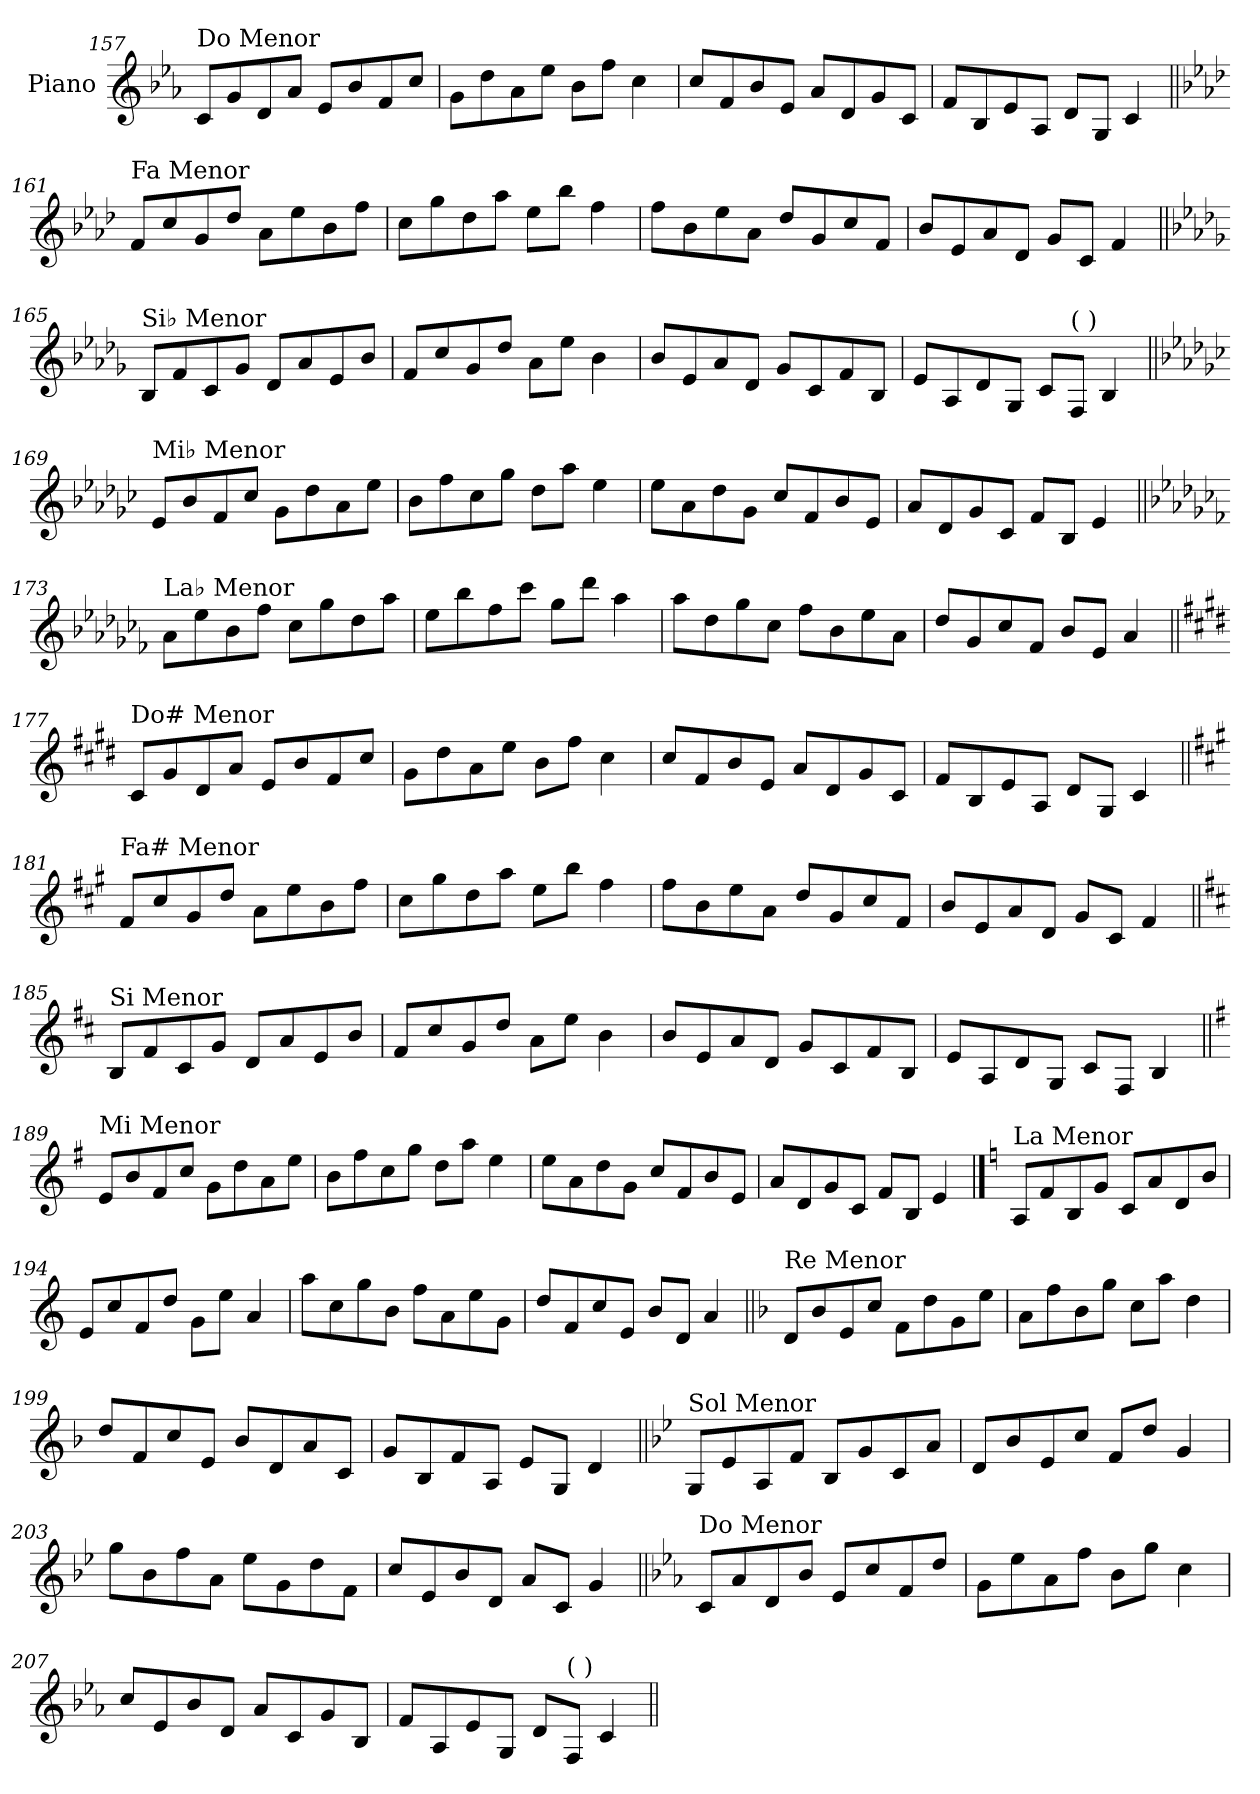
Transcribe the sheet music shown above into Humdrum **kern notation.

**kern
*part1
*staff1
*I"Piano
*I'Pno.
!!LO:LB:g=z
*clefG2
*k[b-e-a-]
=157
!LO:TX:a:t=Do Menor
8c/L
8g/
8d/
8a-/J
8e-/L
8b-/
8f/
8cc/J
=158
8g\L
8dd\
8a-\
8ee-\J
8b-\L
8ff\J
4cc\
=159
8cc/L
8f/
8b-/
8e-/J
8a-/L
8d/
8g/
8c/J
=160
8f/L
8B-/
8e-/
8A-/J
8d/L
8G/J
4c/
!!LO:LB:g=z
=161||
*k[b-e-a-d-]
!LO:TX:a:t=Fa Menor
8f/L
8cc/
8g/
8dd-/J
8a-\L
8ee-\
8b-\
8ff\J
=162
8cc\L
8gg\
8dd-\
8aa-\J
8ee-\L
8bb-\J
4ff\
=163
8ff\L
8b-\
8ee-\
8a-\J
8dd-/L
8g/
8cc/
8f/J
=164
8b-/L
8e-/
8a-/
8d-/J
8g/L
8c/J
4f/
!!LO:LB:g=z
=165||
*k[b-e-a-d-g-]
!LO:TX:a:t=Si♭ Menor
8B-/L
8f/
8c/
8g-/J
8d-/L
8a-/
8e-/
8b-/J
=166
8f/L
8cc/
8g-/
8dd-/J
8a-\L
8ee-\J
4b-\
=167
8b-/L
8e-/
8a-/
8d-/J
8g-/L
8c/
8f/
8B-/J
=168
8e-/L
8A-/
8d-/
8G-/J
8c/L
!LO:TX:a:t=(    )
8F/J
4B-/
!!LO:LB:g=z
=169||
*k[b-e-a-d-g-c-]
!LO:TX:a:t=Mi♭ Menor
8e-/L
8b-/
8f/
8cc-/J
8g-\L
8dd-\
8a-\
8ee-\J
=170
8b-\L
8ff\
8cc-\
8gg-\J
8dd-\L
8aa-\J
4ee-\
=171
8ee-\L
8a-\
8dd-\
8g-\J
8cc-/L
8f/
8b-/
8e-/J
=172
8a-/L
8d-/
8g-/
8c-/J
8f/L
8B-/J
4e-/
!!LO:LB:g=z
=173||
*k[b-e-a-d-g-c-f-]
!LO:TX:a:t=La♭ Menor
8a-\L
8ee-\
8b-\
8ff-\J
8cc-\L
8gg-\
8dd-\
8aa-\J
=174
8ee-\L
8bb-\
8ff-\
8ccc-\J
8gg-\L
8ddd-\J
4aa-\
=175
8aa-\L
8dd-\
8gg-\
8cc-\J
8ff-\L
8b-\
8ee-\
8a-\J
=176
8dd-/L
8g-/
8cc-/
8f-/J
8b-/L
8e-/J
4a-/
!!LO:LB:g=z
=177||
*k[f#c#g#d#]
!LO:TX:a:t=Do# Menor
8c#/L
8g#/
8d#/
8a/J
8e/L
8b/
8f#/
8cc#/J
=178
8g#\L
8dd#\
8a\
8ee\J
8b\L
8ff#\J
4cc#\
=179
8cc#/L
8f#/
8b/
8e/J
8a/L
8d#/
8g#/
8c#/J
=180
8f#/L
8B/
8e/
8A/J
8d#/L
8G#/J
4c#/
!!LO:LB:g=z
=181||
*k[f#c#g#]
!LO:TX:a:t=Fa# Menor
8f#/L
8cc#/
8g#/
8dd/J
8a\L
8ee\
8b\
8ff#\J
=182
8cc#\L
8gg#\
8dd\
8aa\J
8ee\L
8bb\J
4ff#\
=183
8ff#\L
8b\
8ee\
8a\J
8dd/L
8g#/
8cc#/
8f#/J
=184
8b/L
8e/
8a/
8d/J
8g#/L
8c#/J
4f#/
!!LO:LB:g=z
=185||
*k[f#c#]
!LO:TX:a:t=Si Menor
8B/L
8f#/
8c#/
8g/J
8d/L
8a/
8e/
8b/J
=186
8f#/L
8cc#/
8g/
8dd/J
8a\L
8ee\J
4b\
=187
8b/L
8e/
8a/
8d/J
8g/L
8c#/
8f#/
8B/J
=188
8e/L
8A/
8d/
8G/J
8c#/L
8F#/J
4B/
!!LO:LB:g=z
=189||
*k[f#]
!LO:TX:a:t=Mi Menor
8e/L
8b/
8f#/
8cc/J
8g\L
8dd\
8a\
8ee\J
=190
8b\L
8ff#\
8cc\
8gg\J
8dd\L
8aa\J
4ee\
=191
8ee\L
8a\
8dd\
8g\J
8cc/L
8f#/
8b/
8e/J
=192
8a/L
8d/
8g/
8c/J
8f#/L
8B/J
4e/
!!LO:PB:g=z
==193
*k[]
!LO:TX:a:t=La Menor
8A/L
8f/
8B/
8g/J
8c/L
8a/
8d/
8b/J
=194
8e/L
8cc/
8f/
8dd/J
8g\L
8ee\J
4a/
=195
8aa\L
8cc\
8gg\
8b\J
8ff\L
8a\
8ee\
8g\J
=196
8dd/L
8f/
8cc/
8e/J
8b/L
8d/J
4a/
!!LO:LB:g=z
=197||
*k[b-]
!LO:TX:a:t=Re Menor
8d/L
8b-/
8e/
8cc/J
8f\L
8dd\
8g\
8ee\J
=198
8a\L
8ff\
8b-\
8gg\J
8cc\L
8aa\J
4dd\
=199
8dd/L
8f/
8cc/
8e/J
8b-/L
8d/
8a/
8c/J
=200
8g/L
8B-/
8f/
8A/J
8e/L
8G/J
4d/
!!LO:LB:g=z
=201||
*k[b-e-]
!LO:TX:a:t=Sol Menor
8G/L
8e-/
8A/
8f/J
8B-/L
8g/
8c/
8a/J
=202
8d/L
8b-/
8e-/
8cc/J
8f/L
8dd/J
4g/
=203
8gg\L
8b-\
8ff\
8a\J
8ee-\L
8g\
8dd\
8f\J
=204
8cc/L
8e-/
8b-/
8d/J
8a/L
8c/J
4g/
!!LO:LB:g=z
=205||
*k[b-e-a-]
!LO:TX:a:t=Do Menor
8c/L
8a-/
8d/
8b-/J
8e-/L
8cc/
8f/
8dd/J
=206
8g\L
8ee-\
8a-\
8ff\J
8b-\L
8gg\J
4cc\
=207
8cc/L
8e-/
8b-/
8d/J
8a-/L
8c/
8g/
8B-/J
=208
8f/L
8A-/
8e-/
8G/J
8d/L
!LO:TX:a:t=(    )
8F/J
4c/
=||
*-
